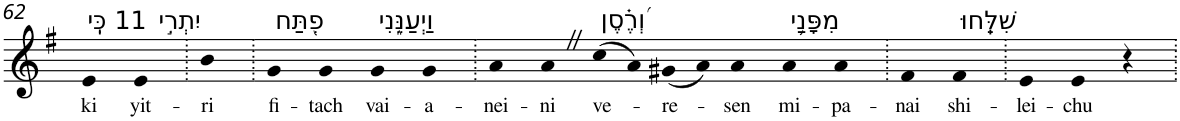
**kern	**text
*part1	*part1
*staff1	*staff1
*I"Piano	*
*I'Pno	*
!!LO:PB:g=z
*clefG2	*
*k[f#]	*
*G:	*
=62	=62
!LO:TX:a:t=11 כִּֽי	!
!	!LO:LY:b
4e	ki
!LO:TX:a:t=יִתְרִ֣י	!
!	!LO:LY:b
4e	yit-
=63.	=63.
!	!LO:LY:b
4b	-ri
=64.	=64.
!LO:TX:a:t=פִ֭תַּח	!
!	!LO:LY:b
4g	fi-
!	!LO:LY:b
4g	-tach
!LO:TX:a:t=וַיְעַנֵּ֑נִי	!
!	!LO:LY:b
4g	vai-
!	!LO:LY:b
4g	-a-
=65.	=65.
!	!LO:LY:b
4a	-nei-
!	!LO:LY:b
4aZ	-ni
!LO:TX:a:t=וְ֝רֶ֗סֶן	!
!	!LO:LY:b
(8cc	ve-
8a)	.
!	!LO:LY:b
(8g#X	-re-
8a)	.
!	!LO:LY:b
4a	-sen
!LO:TX:a:t=מִפָּנַ֥י	!
!	!LO:LY:b
4a	mi-
!	!LO:LY:b
4a	-pa-
=66.	=66.
!	!LO:LY:b
4f#	-nai
!LO:TX:a:t=שִׁלֵּֽחוּ	!
!	!LO:LY:b
4f#	shi-
=67.	=67.
!	!LO:LY:b
4e	-lei-
!	!LO:LY:b
4e	-chu
4r	.
=.	=.
*-	*-
